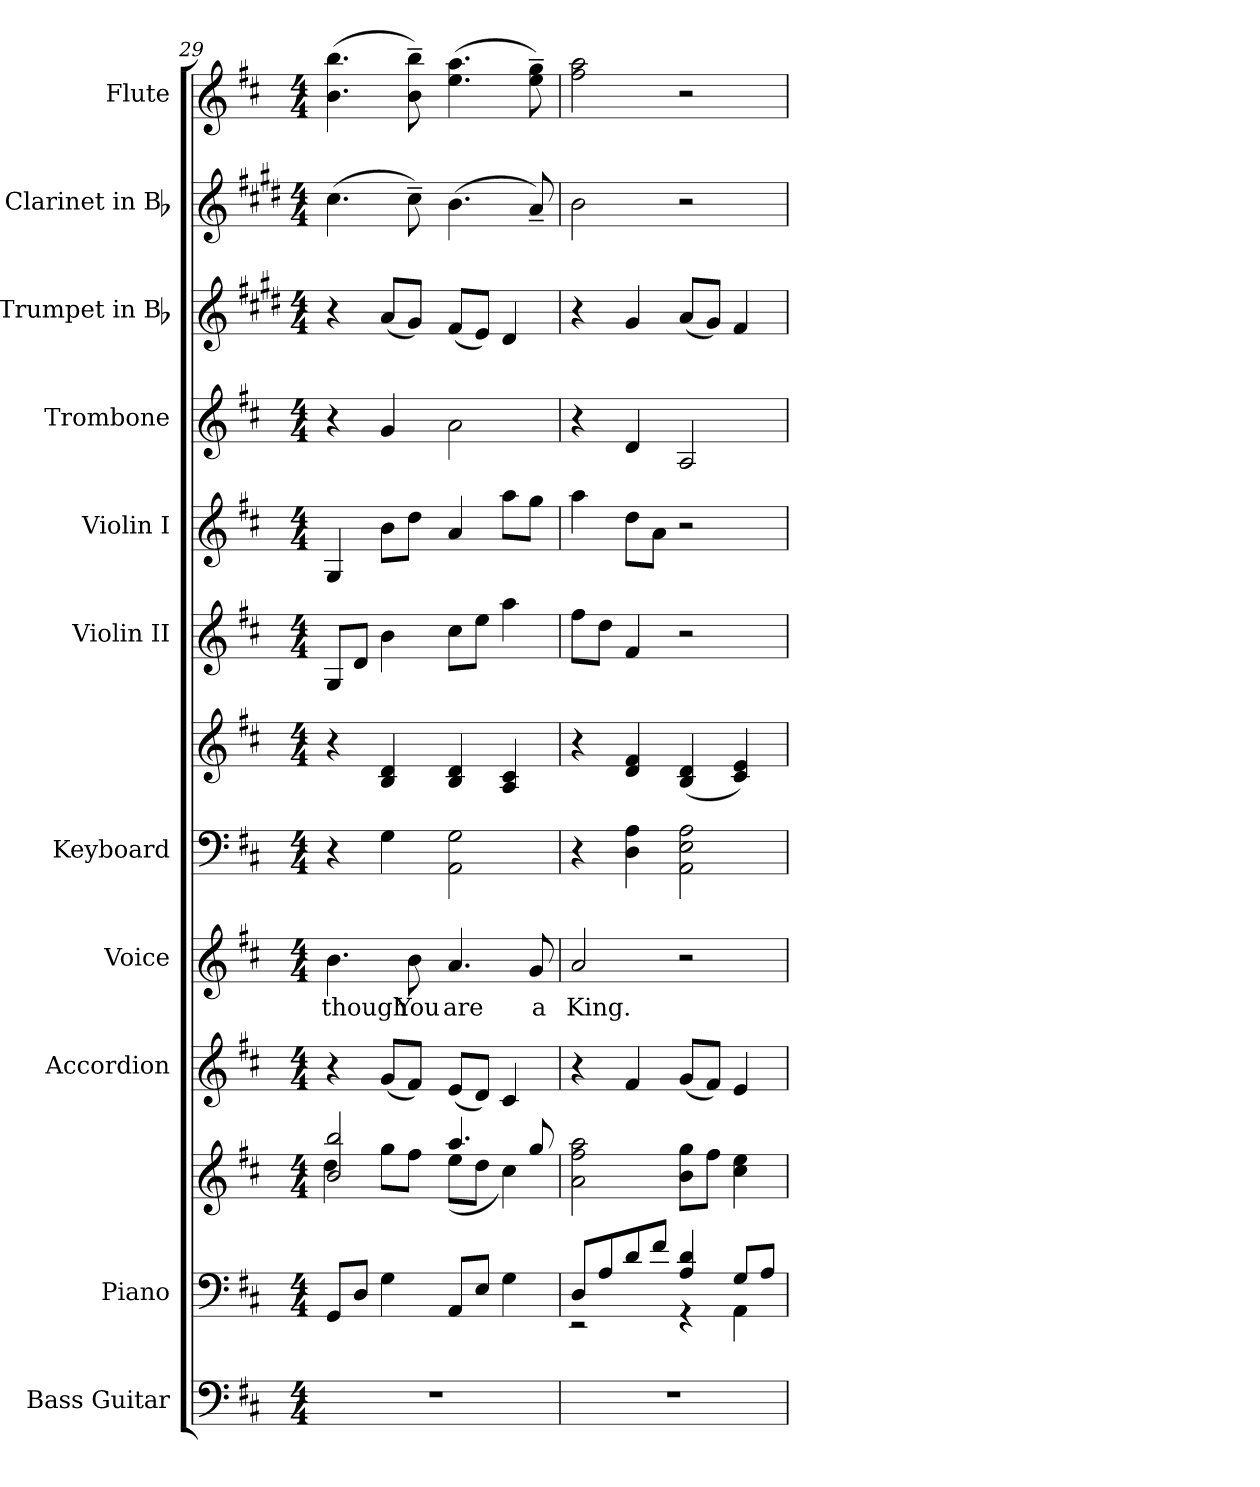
**kern	**kern	**kern	**kern	**kern	**text	**kern	**kern	**kern	**kern	**kern	**kern	**kern	**kern
*part11	*part10	*part10	*part9	*part8	*part8	*part7	*part7	*part6	*part5	*part4	*part3	*part2	*part1
*staff13	*staff12	*staff11	*staff10	*staff9	*staff9	*staff8	*staff7	*staff6	*staff5	*staff4	*staff3	*staff2	*staff1
*I"Bass Guitar	*I"Piano	*	*I"Accordion	*I"Voice	*	*I"Keyboard	*	*I"Violin II	*I"Violin I	*I"Trombone	*I"Trumpet in Bb	*I"Clarinet in Bb	*I"Flute
*I'Bass	*I'Pno.	*	*I'Accord.	*I'Voice	*	*I'Kbd.	*	*I'Vln. II	*I'Vln. I	*I'Tbn.	*I'Tpt.	*I'Cl.	*I'Fl.
*clefF4	*clefF4	*clefG2	*clefG2	*clefG2	*	*clefF4	*clefG2	*clefG2	*clefG2	*clefG2	*clefG2	*clefG2	*clefG2
*ITrd7c12	*	*	*	*	*	*	*	*	*	*ITrd8c14	*ITrd1c2	*ITrd1c2	*
*k[f#c#]	*k[f#c#]	*k[f#c#]	*k[f#c#]	*k[f#c#]	*	*k[f#c#]	*k[f#c#]	*k[f#c#]	*k[f#c#]	*k[f#c#]	*k[f#c#]	*k[f#c#]	*k[f#c#]
*b:	*b:	*b:	*b:	*b:	*	*b:	*b:	*b:	*b:	*b:	*b:	*b:	*b:
*M4/4	*M4/4	*M4/4	*M4/4	*M4/4	*	*M4/4	*M4/4	*M4/4	*M4/4	*M4/4	*M4/4	*M4/4	*M4/4
=29	=29	=29	=29	=29	=29	=29	=29	=29	=29	=29	=29	=29	=29
*	*	*^	*	*	*	*	*	*	*	*	*	*	*
!	!	!	!	!	!	!LO:LY:b:color=#000000	!	!	!	!	!	!	!	!
1r	8GGi/L	2bi/ 2bbi	4ddi\	4r	4.bi\	though	4r	4r	8Gi/L	4Gi/	4r	4r	(4.bi\	(4.bi\ 4.bbi
.	8Di/J	.	.	.	.	.	.	.	8di/J	.	.	.	.	.
.	4Gi\	.	8ggi\L	(8gi/L	.	.	4Gi\	4Bi/ 4di	4bi\	8bi\L	4Gi/	(8gi/L	.	.
!	!	!	!	!	!	!LO:LY:b:color=#000000	!	!	!	!	!	!	!	!
.	.	.	8ff#i\J	8f#i/J)	8bi\	You	.	.	.	8ddi\J	.	8f#i/J)	8b~i\)	8bi\~ 8bbi~)
!	!	!	!	!	!	!LO:LY:b:color=#000000	!	!	!	!	!	!	!	!
.	8AAi/L	4.aai/	(8eei\L	(8ei/L	4.ai/	are	2AAi\ 2Gi	4Bi/ 4di	8cc#i\L	4ai/	2Ai\	(8ei/L	(4.ai\	(4.eei\ 4.aai
.	8Ei/J	.	8ddi\J	8di/J)	.	.	.	.	8eei\J	.	.	8di/J)	.	.
.	4Gi\	.	4cc#i\)	4c#i/	.	.	.	4Ai/ 4c#i	4aai\	8aai\L	.	4c#i/	.	.
!	!	!	!	!	!	!LO:LY:b:color=#000000	!	!	!	!	!	!	!	!
.	.	8ggi/	.	.	8gi/	a	.	.	.	8ggi\J	.	.	8g~i/)	8eei\~ 8ggi~)
*	*	*v	*v	*	*	*	*	*	*	*	*	*	*	*
=30	=30	=30	=30	=30	=30	=30	=30	=30	=30	=30	=30	=30	=30
*	*^	*	*	*	*	*	*	*	*	*	*	*	*
!	!	!	!	!	!	!LO:LY:b:color=#000000	!	!	!	!	!	!	!	!
1r	8Di/L	2r	2ai\ 2ff#i 2aai	4r	2ai/	King.	4r	4r	8ff#i\L	4aai\	4r	4r	2ai\	2ff#i\ 2aai
.	8Ai/	.	.	.	.	.	.	.	8ddi\J	.	.	.	.	.
.	8di/	.	.	4f#i/	.	.	4Di\ 4Ai	4di/ 4f#i	4f#i/	8ddi\L	4Di/	4f#i/	.	.
.	8f#i/J	.	.	.	.	.	.	.	.	8ai\J	.	.	.	.
.	4Ai/ 4di	4r	8bi\ 8ggiL	(8gi/L	2r	.	2AAi\ 2Ei 2Ai	(4Bi/ 4di	2r	2r	2AAi/	(8gi/L	2r	2r
.	.	.	8ff#i\J	8f#i/J)	.	.	.	.	.	.	.	8f#i/J)	.	.
.	8Gi/L	4AAi\	4cc#i\ 4eei	4ei/	.	.	.	4c#i/ 4ei)	.	.	.	4ei/	.	.
.	8Ai/J	.	.	.	.	.	.	.	.	.	.	.	.	.
*	*v	*v	*	*	*	*	*	*	*	*	*	*	*	*
=	=	=	=	=	=	=	=	=	=	=	=	=	=
*-	*-	*-	*-	*-	*-	*-	*-	*-	*-	*-	*-	*-	*-
